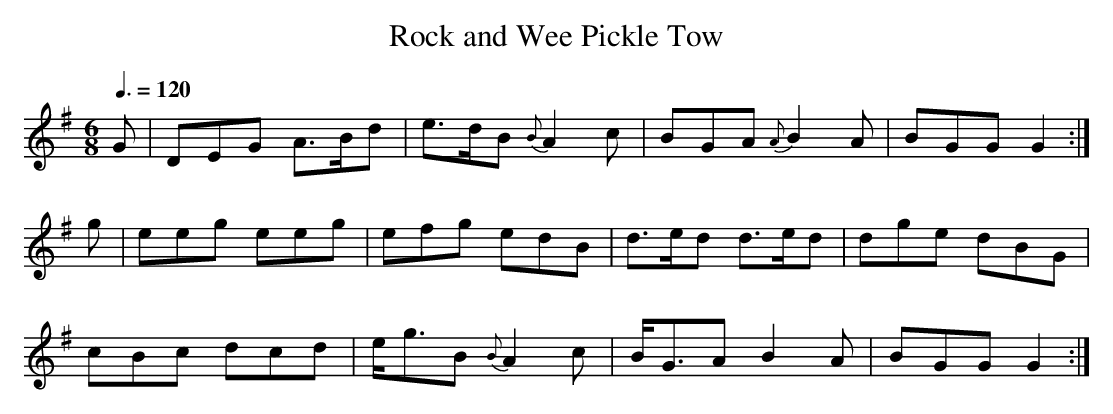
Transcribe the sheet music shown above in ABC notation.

X:1
T:Rock and Wee Pickle Tow
M:6/8
L:1/8
Q:3/8=120
K:G
G|DEG A>Bd|e>dB {B}A2c|BGA {A}B2A |BGG G2:|
g|eeg eeg |efg     edB|d>ed   d>ed|dge dBG|
  cBc dcd |e<gB {B}A2c|B<GA   B2A |BGG G2:|
